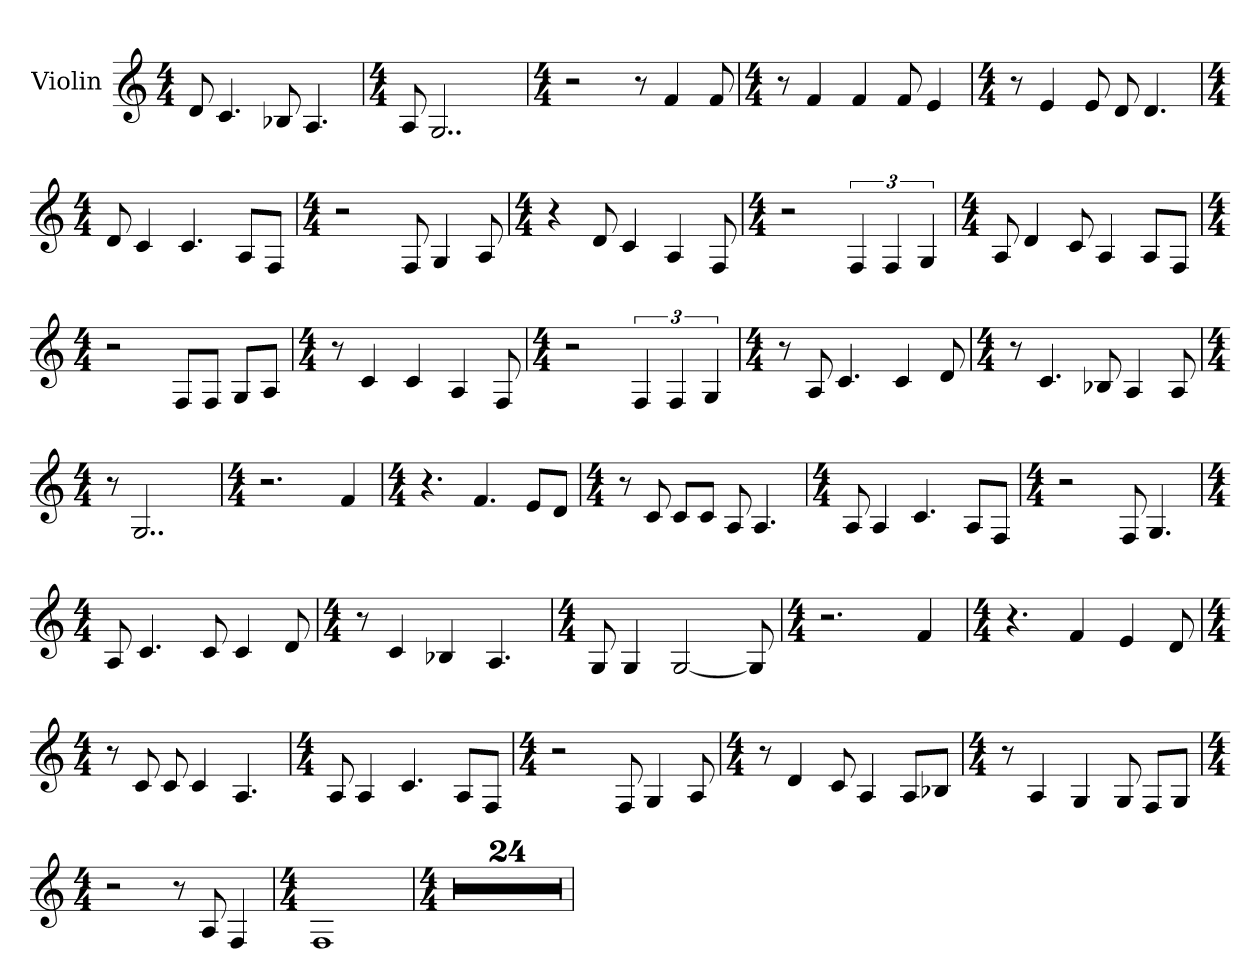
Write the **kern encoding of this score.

**kern
*part1
*staff1
*I"Violin
*I'Vln
*M4/4
=
8d
4.c
8B-X
4.A
=
*M4/4
8A
2..G
=
*M4/4
2r
8r
4f
8f
=
*M4/4
8r
4f
4f
8f
4e
=
*M4/4
8r
4e
8e
8d
4.d
=
*M4/4
8d
4c
4.c
8AL
8FJ
=
*M4/4
2r
8F
4G
8A
=
*M4/4
4r
8d
4c
4A
8F
=
*M4/4
2r
6F
6F
6G
=
*M4/4
8A
4d
8c
4A
8AL
8FJ
=
*M4/4
2r
8FL
8FJ
8GL
8AJ
=
*M4/4
8r
4c
4c
4A
8F
=
*M4/4
2r
6F
6F
6G
=
*M4/4
8r
8A
4.c
4c
8d
=
*M4/4
8r
4.c
8B-X
4A
8A
=
*M4/4
8r
2..G
=
*M4/4
2.r
4f
=
*M4/4
4.r
4.f
8eL
8dJ
=
*M4/4
8r
8c
8cL
8cJ
8A
4.A
=
*M4/4
8A
4A
4.c
8AL
8FJ
=
*M4/4
2r
8F
4.G
=
*M4/4
8A
4.c
8c
4c
8d
=
*M4/4
8r
4c
4B-X
4.A
=
*M4/4
8G
4G
[2G
8G]
=
*M4/4
2.r
4f
=
*M4/4
4.r
4f
4e
8d
=
*M4/4
8r
8c
8c
4c
4.A
=
*M4/4
8A
4A
4.c
8AL
8FJ
=
*M4/4
2r
8F
4G
8A
=
*M4/4
8r
4d
8c
4A
8AL
8B-XJ
=
*M4/4
8r
4A
4G
8G
8FL
8GJ
=
*M4/4
2r
8r
8A
4F
=
*M4/4
1F
=
*M4/4
1r
=
*M4/4
1r
=
*M4/4
1r
=
*M4/4
1r
=
*M4/4
1r
=
*M4/4
1r
=
*M4/4
1r
=
*M4/4
1r
=
*M4/4
1r
=
*M4/4
1r
=
*M4/4
1r
=
*M4/4
1r
=
*M4/4
1r
=
*M4/4
1r
=
*M4/4
1r
=
*M4/4
1r
=
*M4/4
1r
=
*M4/4
1r
=
*M4/4
1r
=
*M4/4
1r
=
*M4/4
1r
=
*M4/4
1r
=
*M4/4
1r
=
*M4/4
1r
=
*-
